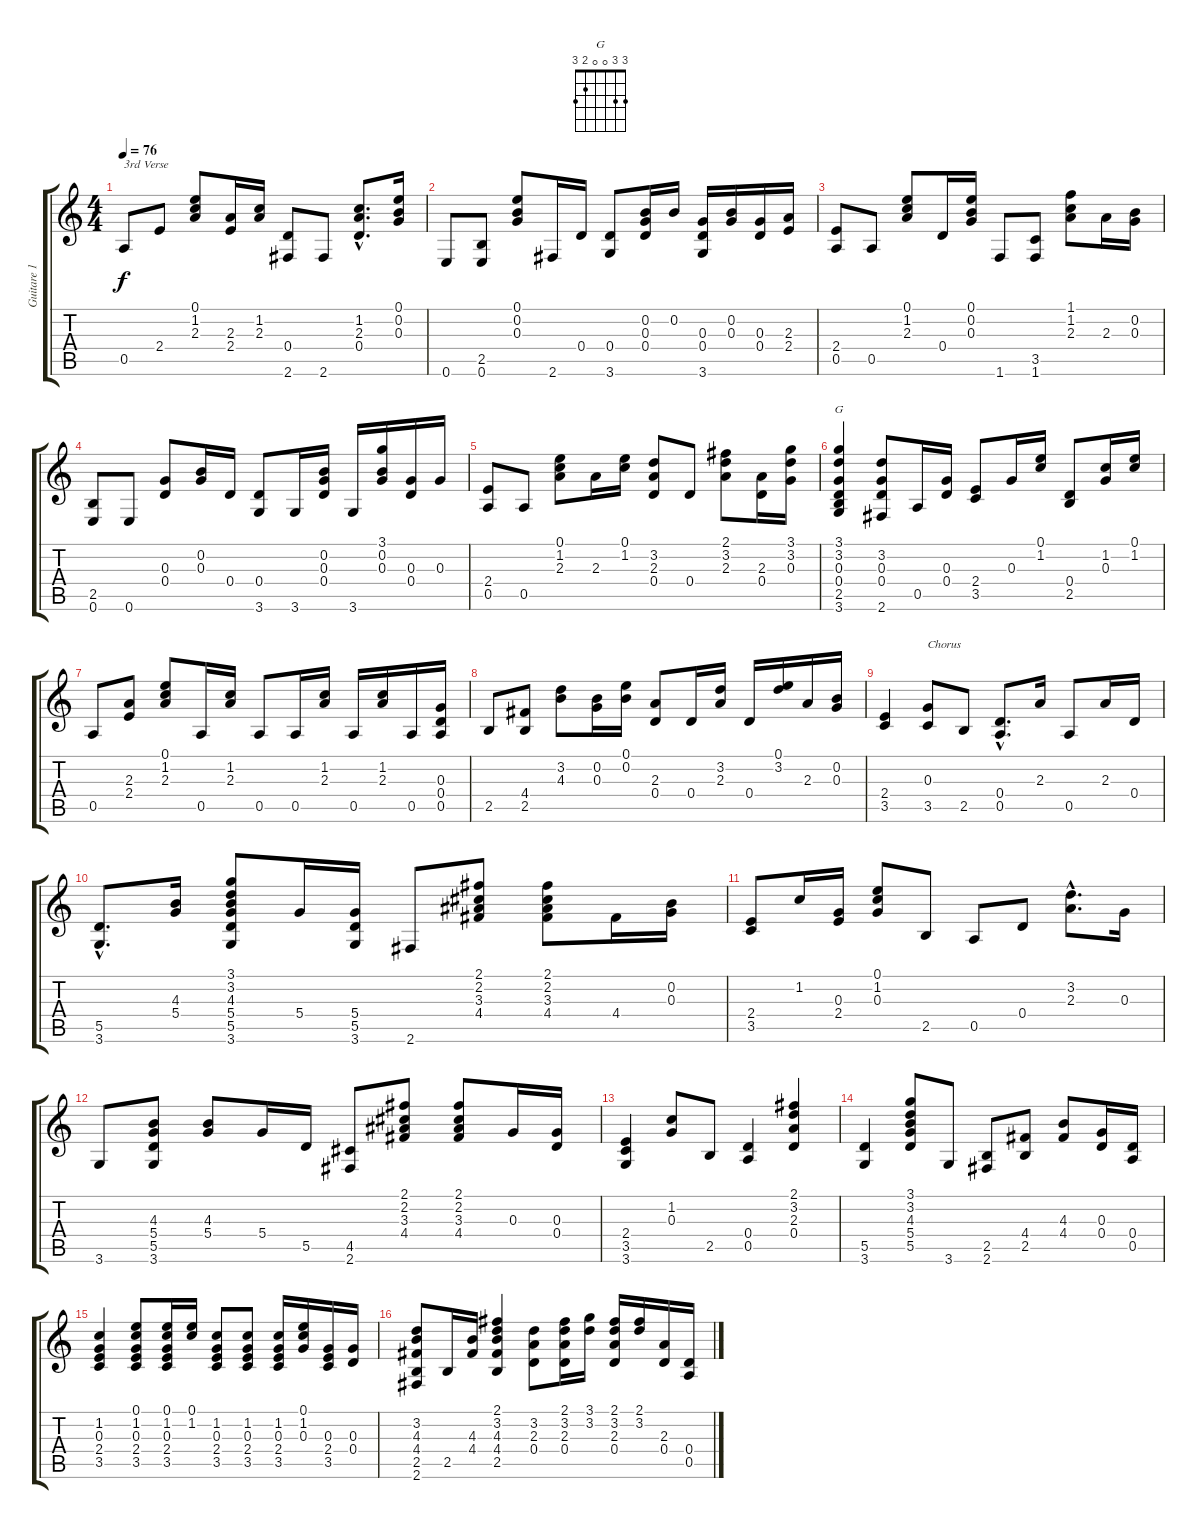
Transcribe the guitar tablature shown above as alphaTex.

\track ("Guitare 1" "Guitare 1") {instrument acousticguitarsteel}
\staff {score tabs}
\tuning (E4 B3 G3 D3 A2 E2) {hide}
\chord ("G" 3 3 0 0 2 3)
\ts (4 4)
\tempo 76
\clef g2
\ks c
0.5.8{txt "3rd Verse" dy f} 2.4.8 (0.1 1.2 2.3).8 (2.3 2.4).16 (1.2 2.3).16 (0.4 2.6).8 2.6.8 (1.2{hac} 2.3{hac} 0.4{hac}).8{d} (0.1 0.2 0.3).16 |
0.6.8 (2.5 0.6).8 (0.1 0.2 0.3).8 2.6.16 0.4.16 (0.4 3.6).8 (0.2 0.3 0.4).16 0.2.16 (0.3 0.4 3.6).16 (0.2 0.3).16 (0.3 0.4).16 (2.3 2.4).16 |
(2.4 0.5).8 0.5.8 (0.1 1.2 2.3).8 0.4.16 (0.1 0.2 0.3).16 1.6.8 (3.5 1.6).8 (1.1 1.2 2.3).8 2.3.16 (0.2 0.3).16 |
(2.5 0.6).8 0.6.8 (0.3 0.4).8 (0.2 0.3).16 0.4.16 (0.4 3.6).8 3.6.16 (0.2 0.3 0.4).16 3.6.16 (3.1 0.2 0.3).16 (0.3 0.4).16 0.3.16 |
(2.4 0.5).8 0.5.8 (0.1 1.2 2.3).8 2.3.16 (0.1 1.2).16 (3.2 2.3 0.4).8 0.4.8 (2.1 3.2 2.3).8 (2.3 0.4).16 (3.1 3.2 0.3).16 |
(3.1 3.2 0.3 0.4 2.5 3.6).4{ch "G"} (3.2 0.3 0.4 2.6).8 0.5.16 (0.3 0.4).16 (2.4 3.5).8 0.3.16 (0.1 1.2).16 (0.4 2.5).8 (1.2 0.3).16 (0.1 1.2).16 |
0.5.8 (2.3 2.4).8 (0.1 1.2 2.3).8 0.5.16 (1.2 2.3).16 0.5.8 0.5.16 (1.2 2.3).16 0.5.16 (1.2 2.3).16 0.5.16 (0.3 0.4 0.5).16 |
2.5.8 (4.4 2.5).8 (3.2 4.3).8 (0.2 0.3).16 (0.1 0.2).16 (2.3 0.4).8 0.4.16 (3.2 2.3).16 0.4.16 (0.1 3.2).16 2.3.16 (0.2 0.3).16 |
(2.4 3.5).4 (0.3 3.5).8{txt "Chorus"} 2.5.8 (0.4{hac} 0.5{hac}).8{d} 2.3.16 0.5.8 2.3.16 0.4.16 |
(5.5{hac} 3.6{hac}).8{d} (4.3 5.4).16 (3.1 3.2 4.3 5.4 5.5 3.6).8 5.4.16 (5.4 5.5 3.6).16 2.6.8 (2.1 2.2 3.3 4.4).8 (2.1 2.2 3.3 4.4).8 4.4.16 (0.2 0.3).16 |
(2.4 3.5).8 1.2.16 (0.3 2.4).16 (0.1 1.2 0.3).8 2.5.8 0.5.8 0.4.8 (3.2{hac} 2.3{hac}).8{d} 0.3.16 |
3.6.8 (4.3 5.4 5.5 3.6).8 (4.3 5.4).8 5.4.16 5.5.16 (4.5 2.6).8 (2.1 2.2 3.3 4.4).8 (2.1 2.2 3.3 4.4).8 0.3.16 (0.3 0.4).16 |
(2.4 3.5 3.6).4 (1.2 0.3).8 2.5.8 (0.4 0.5).4 (2.1 3.2 2.3 0.4).4 |
(5.5 3.6).4 (3.1 3.2 4.3 5.4 5.5).8 3.6.8 (2.5 2.6).8 (4.4 2.5).8 (4.3 4.4).8 (0.3 0.4).16 (0.4 0.5).16 |
(1.2 0.3 2.4 3.5).4 (0.1 1.2 0.3 2.4 3.5).8 (0.1 1.2 0.3 2.4 3.5).16 (0.1 1.2).16 (1.2 0.3 2.4 3.5).8 (1.2 0.3 2.4 3.5).8 (1.2 0.3 2.4 3.5).16 (0.1 1.2 0.3).16 (0.3 2.4 3.5).16 (0.3 0.4).16 |
(3.2 4.3 4.4 2.5 2.6).8 2.5.16 (4.3 4.4).16 (2.1 3.2 4.3 4.4 2.5).4 (3.2 2.3 0.4).8 (2.1 3.2 2.3 0.4).16 (3.1 3.2).16 (2.1 3.2 2.3 0.4).16 (2.1 3.2).16 (2.3 0.4).16 (0.4 0.5).16
